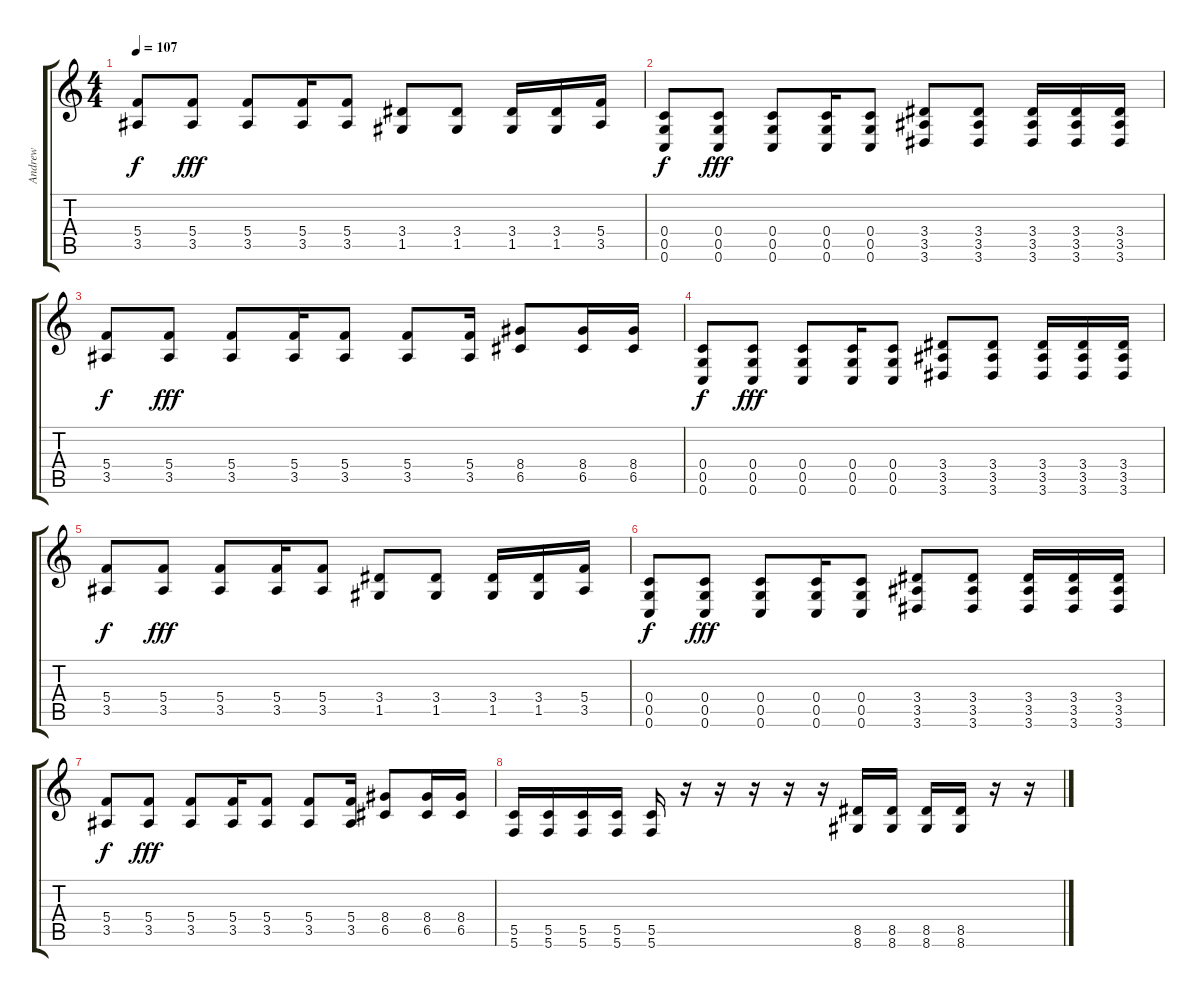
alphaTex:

\track ("Andrew" "Andrew") {instrument distortionguitar}
\staff {score tabs}
\tuning (D4 A3 F3 C3 G2 C2) {hide}
\ts (4 4)
\tempo 107
\clef g2
\ks c
(5.4 3.5).8{dy f} (5.4 3.5).8{dy fff} (5.4 3.5).8 (5.4 3.5).16 (5.4 3.5).8 (3.4 1.5).8 (3.4 1.5).8 (3.4 1.5).16 (3.4 1.5).16 (5.4 3.5).16 |
(0.4 0.5 0.6).8{dy f} (0.4 0.5 0.6).8{dy fff} (0.4 0.5 0.6).8 (0.4 0.5 0.6).16 (0.4 0.5 0.6).8 (3.4 3.5 3.6).8 (3.4 3.5 3.6).8 (3.4 3.5 3.6).16 (3.4 3.5 3.6).16 (3.4 3.5 3.6).16 |
(5.4 3.5).8{dy f} (5.4 3.5).8{dy fff} (5.4 3.5).8 (5.4 3.5).16 (5.4 3.5).8 (5.4 3.5).8 (5.4 3.5).16 (8.4 6.5).8 (8.4 6.5).16 (8.4 6.5).16 |
(0.4 0.5 0.6).8{dy f} (0.4 0.5 0.6).8{dy fff} (0.4 0.5 0.6).8 (0.4 0.5 0.6).16 (0.4 0.5 0.6).8 (3.4 3.5 3.6).8 (3.4 3.5 3.6).8 (3.4 3.5 3.6).16 (3.4 3.5 3.6).16 (3.4 3.5 3.6).16 |
(5.4 3.5).8{dy f} (5.4 3.5).8{dy fff} (5.4 3.5).8 (5.4 3.5).16 (5.4 3.5).8 (3.4 1.5).8 (3.4 1.5).8 (3.4 1.5).16 (3.4 1.5).16 (5.4 3.5).16 |
(0.4 0.5 0.6).8{dy f} (0.4 0.5 0.6).8{dy fff} (0.4 0.5 0.6).8 (0.4 0.5 0.6).16 (0.4 0.5 0.6).8 (3.4 3.5 3.6).8 (3.4 3.5 3.6).8 (3.4 3.5 3.6).16 (3.4 3.5 3.6).16 (3.4 3.5 3.6).16 |
(5.4 3.5).8{dy f} (5.4 3.5).8{dy fff} (5.4 3.5).8 (5.4 3.5).16 (5.4 3.5).8 (5.4 3.5).8 (5.4 3.5).16 (8.4 6.5).8 (8.4 6.5).16 (8.4 6.5).16 |
(5.5 5.6).16 (5.5 5.6).16 (5.5 5.6).16 (5.5 5.6).16 (5.5 5.6).16 r.16 r.16 r.16 r.16 r.16 (8.5 8.6).16 (8.5 8.6).16 (8.5 8.6).16 (8.5 8.6).16 r.16 r.16
